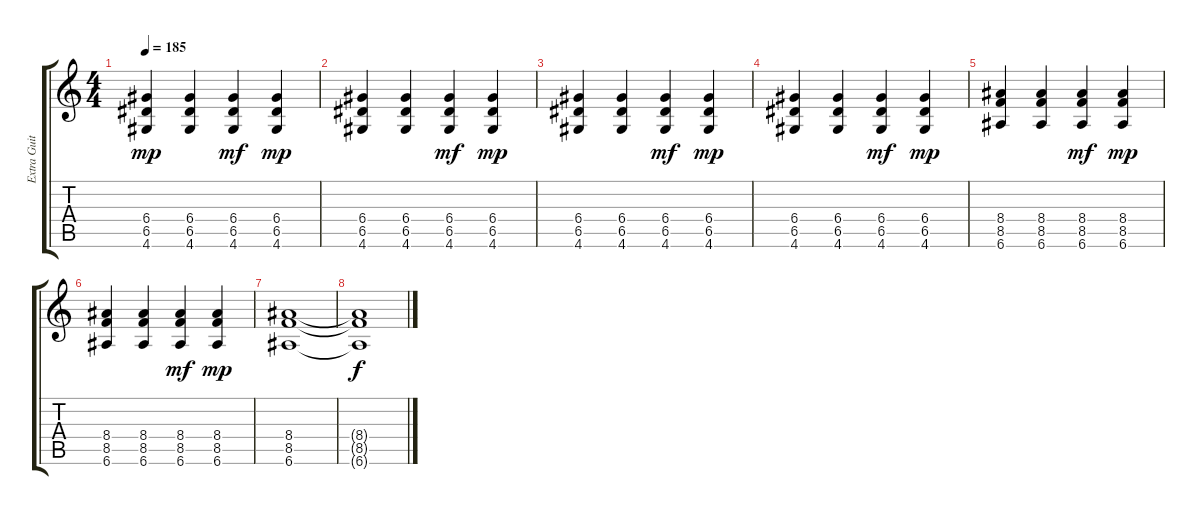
\track ("Extra Guitar" "Extra Guit") {instrument acousticguitarsteel}
\staff {score tabs}
\tuning (E4 B3 G3 D3 A2 E2) {hide}
\ts (4 4)
\tempo 185
\clef g2
\ks c
(6.4 6.5 4.6).4{dy mp} (6.4 6.5 4.6).4 (6.4 6.5 4.6).4{dy mf} (6.4 6.5 4.6).4{dy mp} |
(6.4 6.5 4.6).4 (6.4 6.5 4.6).4 (6.4 6.5 4.6).4{dy mf} (6.4 6.5 4.6).4{dy mp} |
(6.4 6.5 4.6).4 (6.4 6.5 4.6).4 (6.4 6.5 4.6).4{dy mf} (6.4 6.5 4.6).4{dy mp} |
(6.4 6.5 4.6).4 (6.4 6.5 4.6).4 (6.4 6.5 4.6).4{dy mf} (6.4 6.5 4.6).4{dy mp} |
(8.4 8.5 6.6).4 (8.4 8.5 6.6).4 (8.4 8.5 6.6).4{dy mf} (8.4 8.5 6.6).4{dy mp} |
(8.4 8.5 6.6).4 (8.4 8.5 6.6).4 (8.4 8.5 6.6).4{dy mf} (8.4 8.5 6.6).4{dy mp} |
(8.4 8.5 6.6).1 |
(8.4{t} 8.5{t} 6.6{t}).1{dy f}
